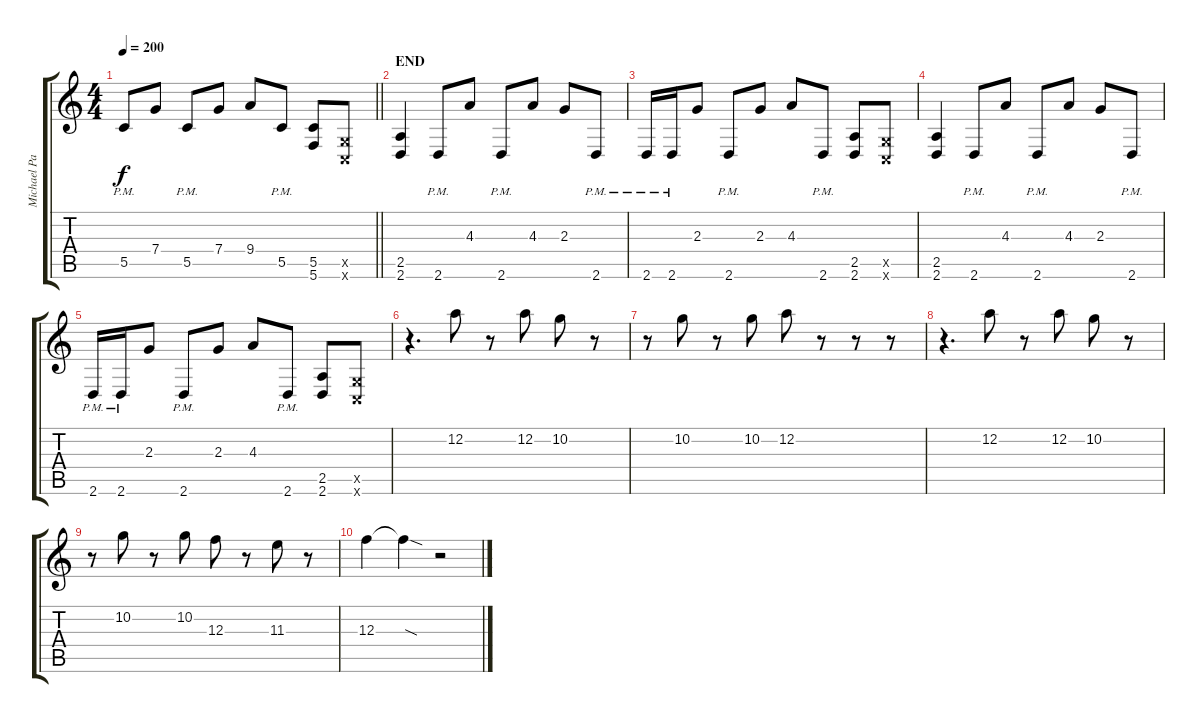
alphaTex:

\track ("Michael Padget" "Michael Pa") {instrument distortionguitar}
\staff {score tabs}
\tuning (D4 A3 F3 C3 G2 C2) {hide}
\ts (4 4)
\tempo 200
\clef g2
\barLineRight lightlight
\ks c
5.5{pm}.8{dy f} 7.4.8 5.5{pm}.8 7.4.8 9.4.8 5.5{pm}.8 (5.5 5.6).8 (0.5{x} 0.6{x}).8 |
\section ("" "END")
(2.5 2.6).4 2.6{pm}.8 4.3.8 2.6{pm}.8 4.3.8 2.3.8 2.6{pm}.8 |
2.6{pm}.16 2.6{pm}.16 2.3.8 2.6{pm}.8 2.3.8 4.3.8 2.6{pm}.8 (2.5 2.6).8 (0.5{x} 0.6{x}).8 |
(2.5 2.6).4 2.6{pm}.8 4.3.8 2.6{pm}.8 4.3.8 2.3.8 2.6{pm}.8 |
2.6{pm}.16 2.6{pm}.16 2.3.8 2.6{pm}.8 2.3.8 4.3.8 2.6{pm}.8 (2.5 2.6).8 (0.5{x} 0.6{x}).8 |
r.4{d} 12.2.8 r.8 12.2.8 10.2.8 r.8 |
r.8 10.2.8 r.8 10.2.8 12.2.8 r.8 r.8 r.8 |
r.4{d} 12.2.8 r.8 12.2.8 10.2.8 r.8 |
r.8 10.2.8 r.8 10.2.8 12.3.8 r.8 11.3.8 r.8 |
12.3.4 12.3{sod t}.4 r.2
